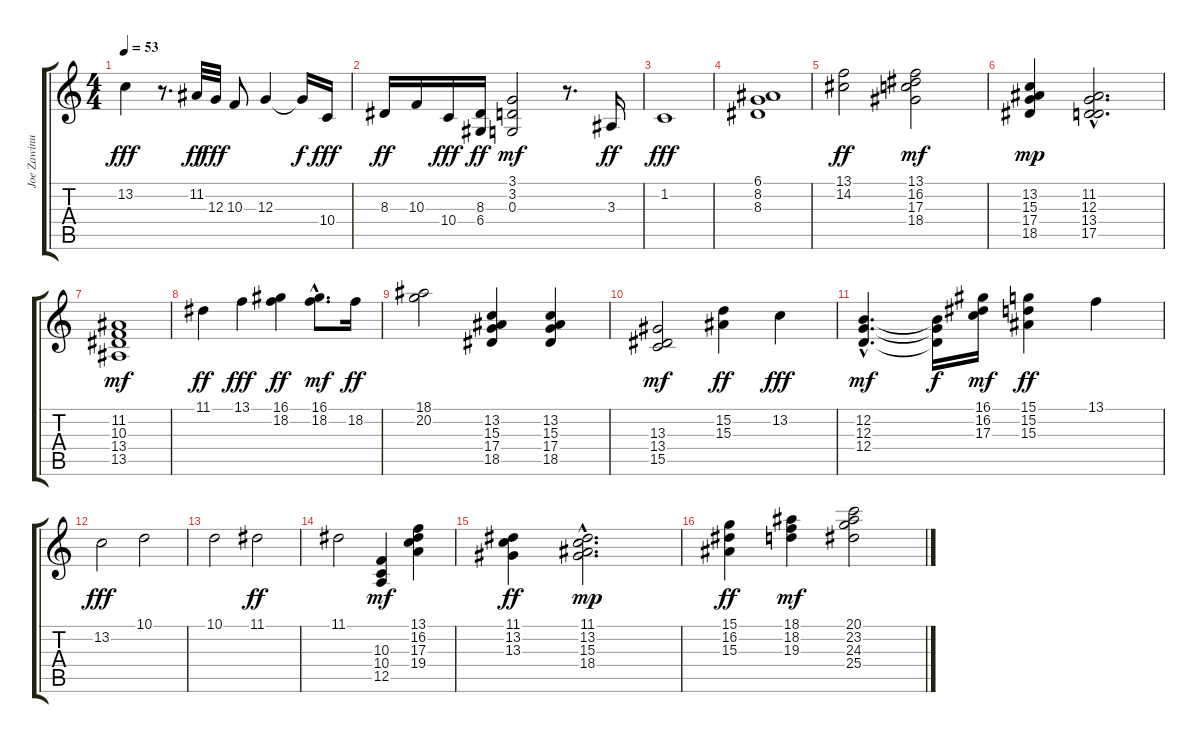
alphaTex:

\track ("Joe Zawinul" "Joe Zawinu") {instrument brightacousticpiano}
\staff {score tabs}
\tuning (E4 B3 G3 D3 A2 E2) {hide}
\ts (4 4)
\tempo 53
\clef g2
\ks c
13.2.4{dy fff} r.8{d} 11.2.32{dy ff} 12.3.32{dy fff} 10.3.8 12.3.4 12.3{t}.16{dy f} 10.4.16{dy fff} |
8.3.16{dy ff} 10.3.16 10.4.16{dy fff} (8.3 6.4).16{dy ff} (3.1 3.2 0.3).2{dy mf} r.8{d} 3.3.16{dy ff} |
1.2.1{dy fff} |
(6.1 8.2 8.3).1 |
(13.1 14.2).2{dy ff} (13.1 16.2 17.3 18.4).2{dy mf} |
(13.2 15.3 17.4 18.5).4{dy mp} (11.2{hac} 12.3{hac} 13.4{hac} 17.5{hac}).2{d} |
(11.2 10.3 13.4 13.5).1{dy mf} |
11.1.4{dy ff} 13.1.4{dy fff} (16.1 18.2).4{dy ff} (16.1{hac} 18.2{hac}).8{d dy mf} 18.2.16{dy ff} |
(18.1 20.2).2 (13.2 15.3 17.4 18.5).4 (13.2 15.3 17.4 18.5).4 |
(13.3 13.4 15.5).2{dy mf} (15.2 15.3).4{dy ff} 13.2.4{dy fff} |
(12.2{hac} 12.3{hac} 12.4{hac}).4{d dy mf} (12.2{t} 12.3{t} 12.4{t}).16{dy f} (16.1 16.2 17.3).16{dy mf} (15.1 15.2 15.3).4{dy ff} 13.1.4 |
13.2.2{dy fff} 10.1.2 |
10.1.2 11.1.2{dy ff} |
11.1.2 (10.3 10.4 12.5).4{dy mf} (13.1 16.2 17.3 19.4).4 |
(11.1 13.2 13.3).4{dy ff} (11.1{hac} 13.2{hac} 15.3{hac} 18.4{hac}).2{d dy mp} |
(15.1 16.2 15.3).4{dy ff} (18.1 18.2 19.3).4{dy mf} (20.1 23.2 24.3 25.4).2
